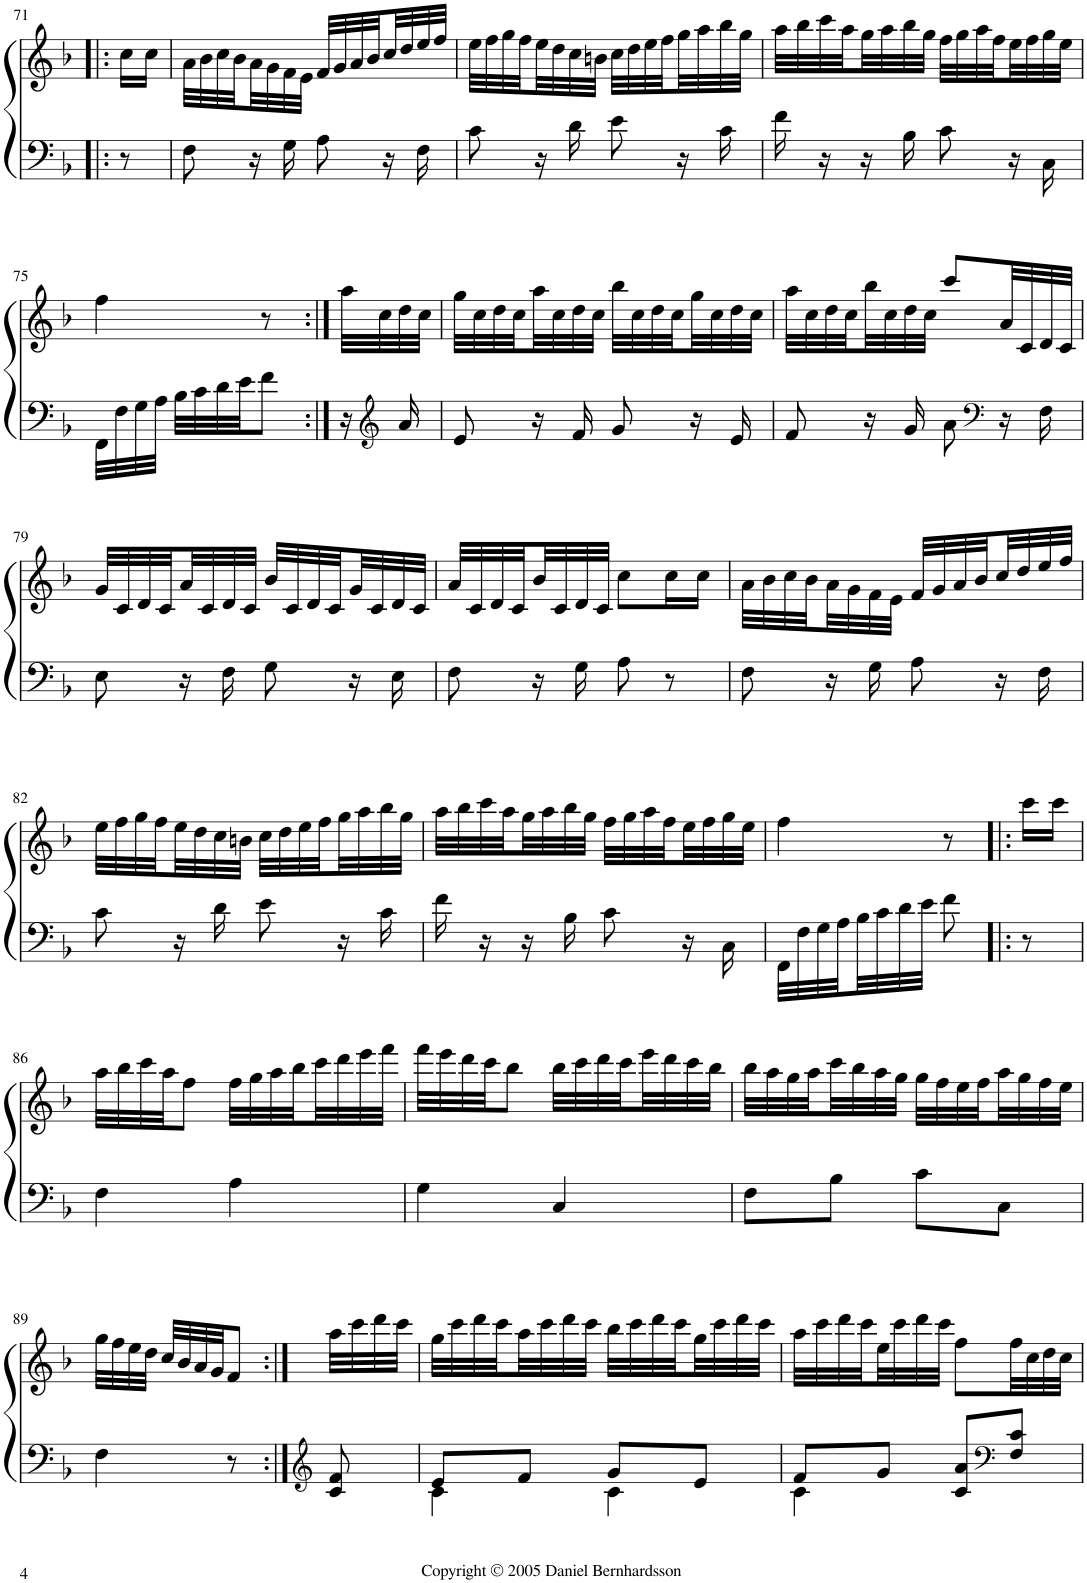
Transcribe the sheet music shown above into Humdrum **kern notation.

**kern	**kern
*part1	*part1
*staff2	*staff1
*I"Piano	*
*I'Pno.	*
!!LO:PB:g=z
*clefF4	*clefG2
*k[b-]	*k[b-]
*F:	*F:
*M2/4	*M2/4
=71!|:	=71!|:
8r	16cc\LL
.	16cc\JJ
=72	=72
8F\	32a\LLL
.	32b-\
.	32cc\
.	32b-\
16r	32a\
.	32g\
16G\	32f\
.	32e\JJJ
8A\	32f/LLL
.	32g/
.	32a/
.	32b-/
16r	32cc/
.	32dd/
16F\	32ee/
.	32ff/JJJ
=73	=73
8c\	32ee\LLL
.	32ff\
.	32gg\
.	32ff\
16r	32ee\
.	32dd\
16d\	32cc\
.	32bn\JJJ
8e\	32cc\LLL
.	32dd\
.	32ee\
.	32ff\
16r	32gg\
.	32aa\
16c\	32bb-\
.	32gg\JJJ
=74	=74
16f\	32aa\LLL
.	32bb-\
16r	32ccc\
.	32aa\
16r	32gg\
.	32aa\
16B-\	32bb-\
.	32gg\JJJ
8c\	32ff\LLL
.	32gg\
.	32aa\
.	32ff\
16r	32ee\
.	32ff\
16C\	32gg\
.	32ee\JJJ
!!LO:LB:g=z
=75	=75
32FF\LLL	4ff\
32F\	.
32G\	.
32A\JJJ	.
32B-\LLL	.
32c\	.
32d\	.
32e\JJ	.
8f\J	8r
=76:|!	=76:|!
16r	32aa\LLL
*clefG2	*
.	32cc\
16a/	32dd\
.	32cc\JJJ
=77	=77
8e/	32gg\LLL
.	32cc\
.	32dd\
.	32cc\
16r	32aa\
.	32cc\
16f/	32dd\
.	32cc\JJJ
8g/	32bb-\LLL
.	32cc\
.	32dd\
.	32cc\
16r	32gg\
.	32cc\
16e/	32dd\
.	32cc\JJJ
=78	=78
8f/	32aa\LLL
.	32cc\
.	32dd\
.	32cc\
16r	32bb-\
.	32cc\
16g/	32dd\
.	32cc\JJJ
8a\	8ccc/L
*clefF4	*
16r	32a/LL
.	32c/
16F\	32d/
.	32c/JJJ
!!LO:LB:g=z
=79	=79
8E\	32g/LLL
.	32c/
.	32d/
.	32c/
16r	32a/
.	32c/
16F\	32d/
.	32c/JJJ
8G\	32b-/LLL
.	32c/
.	32d/
.	32c/
16r	32g/
.	32c/
16E\	32d/
.	32c/JJJ
=80	=80
8F\	32a/LLL
.	32c/
.	32d/
.	32c/
16r	32b-/
.	32c/
16G\	32d/
.	32c/JJJ
8A\	8cc\L
8r	16cc\L
.	16cc\JJ
=81	=81
8F\	32a\LLL
.	32b-\
.	32cc\
.	32b-\
16r	32a\
.	32g\
16G\	32f\
.	32e\JJJ
8A\	32f/LLL
.	32g/
.	32a/
.	32b-/
16r	32cc/
.	32dd/
16F\	32ee/
.	32ff/JJJ
!!LO:LB:g=z
=82	=82
8c\	32ee\LLL
.	32ff\
.	32gg\
.	32ff\
16r	32ee\
.	32dd\
16d\	32cc\
.	32bn\JJJ
8e\	32cc\LLL
.	32dd\
.	32ee\
.	32ff\
16r	32gg\
.	32aa\
16c\	32bb-\
.	32gg\JJJ
=83	=83
16f\	32aa\LLL
.	32bb-\
16r	32ccc\
.	32aa\
16r	32gg\
.	32aa\
16B-\	32bb-\
.	32gg\JJJ
8c\	32ff\LLL
.	32gg\
.	32aa\
.	32ff\
16r	32ee\
.	32ff\
16C\	32gg\
.	32ee\JJJ
=84	=84
32FF\LLL	4ff\
32F\	.
32G\	.
32A\	.
32B-\	.
32c\	.
32d\	.
32e\JJJ	.
8f\	8r
=85|!:	=85|!:
8r	16ccc\LL
.	16ccc\JJ
!!LO:LB:g=z
=86	=86
4F\	32aa\LLL
.	32bb-\
.	32ccc\
.	32aa\JJ
.	8ff\J
4A\	32ff\LLL
.	32gg\
.	32aa\
.	32bb-\
.	32ccc\
.	32ddd\
.	32eee\
.	32fff\JJJ
=87	=87
4G\	32fff\LLL
.	32eee\
.	32ddd\
.	32ccc\JJ
.	8bb-\J
4C/	32bb-\LLL
.	32ccc\
.	32ddd\
.	32ccc\
.	32eee\
.	32ddd\
.	32ccc\
.	32bb-\JJJ
=88	=88
8F\L	32bb-\LLL
.	32aa\
.	32gg\
.	32aa\
8B-\J	32ccc\
.	32bb-\
.	32aa\
.	32gg\JJJ
8c\L	32gg\LLL
.	32ff\
.	32ee\
.	32ff\
8C\J	32aa\
.	32gg\
.	32ff\
.	32ee\JJJ
!!LO:LB:g=z
=89	=89
4F\	32gg\LLL
.	32ff\
.	32ee\
.	32dd\JJJ
.	32cc/LLL
.	32b-/
.	32a/
.	32g/JJ
8r	8f/J
=90:|!	=90:|!
*clefG2	*
8c/ 8f/	32aa\LLL
.	32ccc\
.	32ddd\
.	32ccc\JJJ
=91	=91
*^	*
8e/L	4c\	32gg\LLL
.	.	32ccc\
.	.	32ddd\
.	.	32ccc\
8f/J	.	32aa\
.	.	32ccc\
.	.	32ddd\
.	.	32ccc\JJJ
8g/L	4c\	32bb-\LLL
.	.	32ccc\
.	.	32ddd\
.	.	32ccc\
8e/J	.	32gg\
.	.	32ccc\
.	.	32ddd\
.	.	32ccc\JJJ
=92	=92	=92
8f/L	4c\	32aa\LLL
.	.	32ccc\
.	.	32ddd\
.	.	32ccc\
8g/J	.	32ee\
.	.	32ccc\
.	.	32ddd\
.	.	32ccc\JJJ
8c/ 8a/L	4ryy	8ff\L
*clefF4	*	*
8F/ 8c/J	.	32ff\LL
.	.	32cc\
.	.	32dd\
.	.	32cc\JJJ
*v	*v	*
=	=
*-	*-
